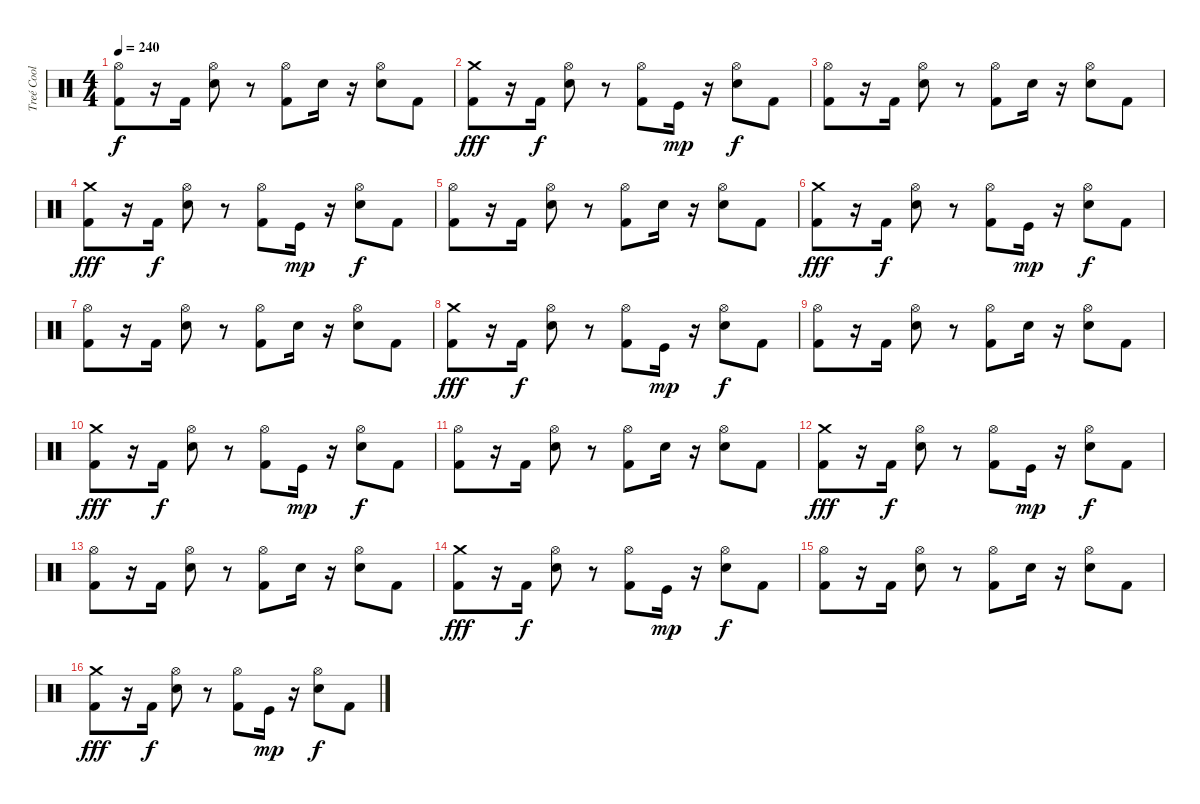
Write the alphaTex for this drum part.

\track ("Treé Cool" "Treé Cool") {instrument percussion}
\staff {score}
\articulation defaults
\ts (4 4)
\tempo 240
\clef neutral
\ks c
("Kick (hit) 2" "Hi-Hat (open)").8{dy f} r.16 "Kick (hit) 2".16 ("Electric Snare (hit)" "Hi-Hat (open)").8 r.8 ("Kick (hit) 2" "Hi-Hat (open)").8 "Electric Snare (hit)".16 r.16 ("Electric Snare (hit)" "Hi-Hat (open)").8 "Kick (hit) 2".8 |
("Kick (hit) 2" "Crash medium (hit)").8{dy fff} r.16 "Kick (hit) 2".16{dy f} ("Electric Snare (hit)" "Hi-Hat (open)").8 r.8 ("Kick (hit) 2" "Hi-Hat (open)").8 "Kick (hit)".16{dy mp} r.16 ("Electric Snare (hit)" "Hi-Hat (open)").8{dy f} "Kick (hit) 2".8 |
("Kick (hit) 2" "Hi-Hat (open)").8 r.16 "Kick (hit) 2".16 ("Electric Snare (hit)" "Hi-Hat (open)").8 r.8 ("Kick (hit) 2" "Hi-Hat (open)").8 "Electric Snare (hit)".16 r.16 ("Electric Snare (hit)" "Hi-Hat (open)").8 "Kick (hit) 2".8 |
("Kick (hit) 2" "Crash medium (hit)").8{dy fff} r.16 "Kick (hit) 2".16{dy f} ("Electric Snare (hit)" "Hi-Hat (open)").8 r.8 ("Kick (hit) 2" "Hi-Hat (open)").8 "Kick (hit)".16{dy mp} r.16 ("Electric Snare (hit)" "Hi-Hat (open)").8{dy f} "Kick (hit) 2".8 |
("Kick (hit) 2" "Hi-Hat (open)").8 r.16 "Kick (hit) 2".16 ("Electric Snare (hit)" "Hi-Hat (open)").8 r.8 ("Kick (hit) 2" "Hi-Hat (open)").8 "Electric Snare (hit)".16 r.16 ("Electric Snare (hit)" "Hi-Hat (open)").8 "Kick (hit) 2".8 |
("Kick (hit) 2" "Crash medium (hit)").8{dy fff} r.16 "Kick (hit) 2".16{dy f} ("Electric Snare (hit)" "Hi-Hat (open)").8 r.8 ("Kick (hit) 2" "Hi-Hat (open)").8 "Kick (hit)".16{dy mp} r.16 ("Electric Snare (hit)" "Hi-Hat (open)").8{dy f} "Kick (hit) 2".8 |
("Kick (hit) 2" "Hi-Hat (open)").8 r.16 "Kick (hit) 2".16 ("Electric Snare (hit)" "Hi-Hat (open)").8 r.8 ("Kick (hit) 2" "Hi-Hat (open)").8 "Electric Snare (hit)".16 r.16 ("Electric Snare (hit)" "Hi-Hat (open)").8 "Kick (hit) 2".8 |
("Kick (hit) 2" "Crash medium (hit)").8{dy fff} r.16 "Kick (hit) 2".16{dy f} ("Electric Snare (hit)" "Hi-Hat (open)").8 r.8 ("Kick (hit) 2" "Hi-Hat (open)").8 "Kick (hit)".16{dy mp} r.16 ("Electric Snare (hit)" "Hi-Hat (open)").8{dy f} "Kick (hit) 2".8 |
("Kick (hit) 2" "Hi-Hat (open)").8 r.16 "Kick (hit) 2".16 ("Electric Snare (hit)" "Hi-Hat (open)").8 r.8 ("Kick (hit) 2" "Hi-Hat (open)").8 "Electric Snare (hit)".16 r.16 ("Electric Snare (hit)" "Hi-Hat (open)").8 "Kick (hit) 2".8 |
("Kick (hit) 2" "Crash medium (hit)").8{dy fff} r.16 "Kick (hit) 2".16{dy f} ("Electric Snare (hit)" "Hi-Hat (open)").8 r.8 ("Kick (hit) 2" "Hi-Hat (open)").8 "Kick (hit)".16{dy mp} r.16 ("Electric Snare (hit)" "Hi-Hat (open)").8{dy f} "Kick (hit) 2".8 |
("Kick (hit) 2" "Hi-Hat (open)").8 r.16 "Kick (hit) 2".16 ("Electric Snare (hit)" "Hi-Hat (open)").8 r.8 ("Kick (hit) 2" "Hi-Hat (open)").8 "Electric Snare (hit)".16 r.16 ("Electric Snare (hit)" "Hi-Hat (open)").8 "Kick (hit) 2".8 |
("Kick (hit) 2" "Crash medium (hit)").8{dy fff} r.16 "Kick (hit) 2".16{dy f} ("Electric Snare (hit)" "Hi-Hat (open)").8 r.8 ("Kick (hit) 2" "Hi-Hat (open)").8 "Kick (hit)".16{dy mp} r.16 ("Electric Snare (hit)" "Hi-Hat (open)").8{dy f} "Kick (hit) 2".8 |
("Kick (hit) 2" "Hi-Hat (open)").8 r.16 "Kick (hit) 2".16 ("Electric Snare (hit)" "Hi-Hat (open)").8 r.8 ("Kick (hit) 2" "Hi-Hat (open)").8 "Electric Snare (hit)".16 r.16 ("Electric Snare (hit)" "Hi-Hat (open)").8 "Kick (hit) 2".8 |
("Kick (hit) 2" "Crash medium (hit)").8{dy fff} r.16 "Kick (hit) 2".16{dy f} ("Electric Snare (hit)" "Hi-Hat (open)").8 r.8 ("Kick (hit) 2" "Hi-Hat (open)").8 "Kick (hit)".16{dy mp} r.16 ("Electric Snare (hit)" "Hi-Hat (open)").8{dy f} "Kick (hit) 2".8 |
("Kick (hit) 2" "Hi-Hat (open)").8 r.16 "Kick (hit) 2".16 ("Electric Snare (hit)" "Hi-Hat (open)").8 r.8 ("Kick (hit) 2" "Hi-Hat (open)").8 "Electric Snare (hit)".16 r.16 ("Electric Snare (hit)" "Hi-Hat (open)").8 "Kick (hit) 2".8 |
("Kick (hit) 2" "Crash medium (hit)").8{dy fff} r.16 "Kick (hit) 2".16{dy f} ("Electric Snare (hit)" "Hi-Hat (open)").8 r.8 ("Kick (hit) 2" "Hi-Hat (open)").8 "Kick (hit)".16{dy mp} r.16 ("Electric Snare (hit)" "Hi-Hat (open)").8{dy f} "Kick (hit) 2".8
